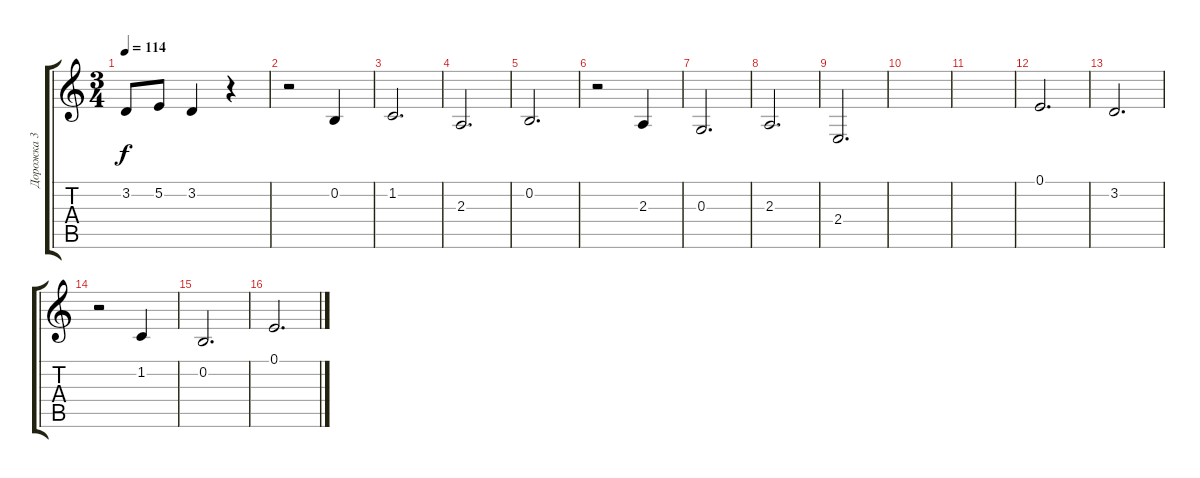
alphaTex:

\track ("Дорожка 3" "Дорожка 3") {instrument accordion}
\staff {score tabs}
\tuning (E4 B3 G3 D3 A2 E2) {hide}
\ts (3 4)
\tempo 114
\clef g2
\ks c
3.2.8{dy f} 5.2.8 3.2.4 r.4 |
r.2 0.2.4 |
1.2.2{d} |
2.3.2{d} |
0.2.2{d} |
r.2 2.3.4 |
0.3.2{d} |
2.3.2{d} |
2.4.2{d} |
|
|
0.1.2{d} |
3.2.2{d} |
r.2 1.2.4 |
0.2.2{d} |
0.1.2{d}
